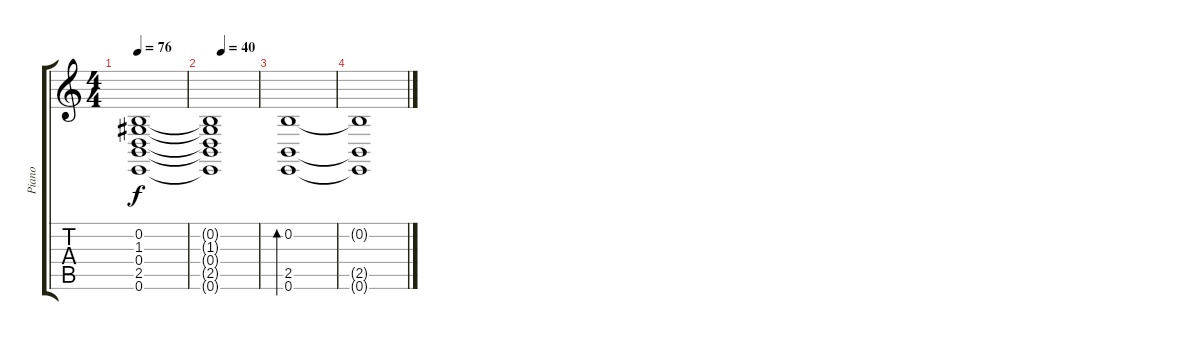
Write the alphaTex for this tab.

\track ("Piano" "Piano") {instrument acousticgrandpiano}
\staff {score tabs}
\tuning (E4 B3 G3 D3 A2 E2) {hide}
\ts (4 4)
\tempo 76
\clef g2
\ks c
(0.2 1.3 0.4 2.5 0.6).1{dy f} |
\tempo (40 0.25)
(0.2{t} 1.3{t} 0.4{t} 2.5{t} 0.6{t}).1 |
(0.2 2.5 0.6).1{bd 480} |
(0.2{t} 2.5{t} 0.6{t}).1
